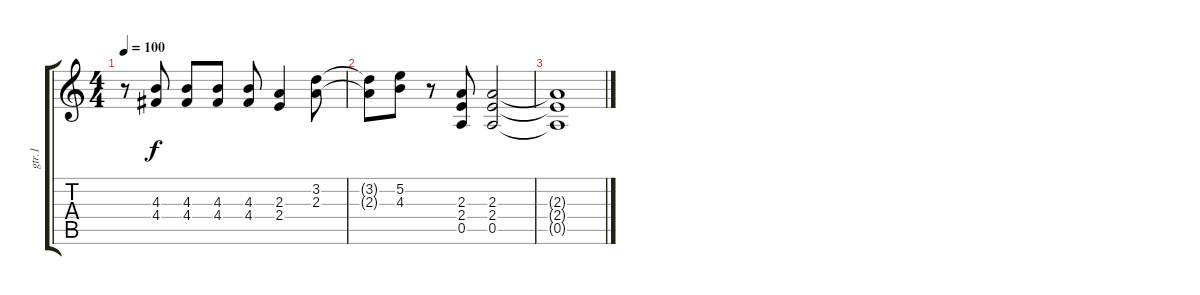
\track ("gtr.1" "gtr.1") {instrument distortionguitar}
\staff {score tabs}
\tuning (E4 B3 G3 D3 A2 E2) {hide}
\ts (4 4)
\tempo 100
\clef g2
\ks c
r.8{dy f} (4.3 4.4).8 (4.3 4.4).8 (4.3 4.4).8 (4.3 4.4).8 (2.3 2.4).4 (3.2 2.3).8 |
(3.2{t} 2.3{t}).8 (5.2 4.3).8 r.8 (2.3 2.4 0.5).8 (2.3 2.4 0.5).2 |
(2.3{t} 2.4{t} 0.5{t}).1
